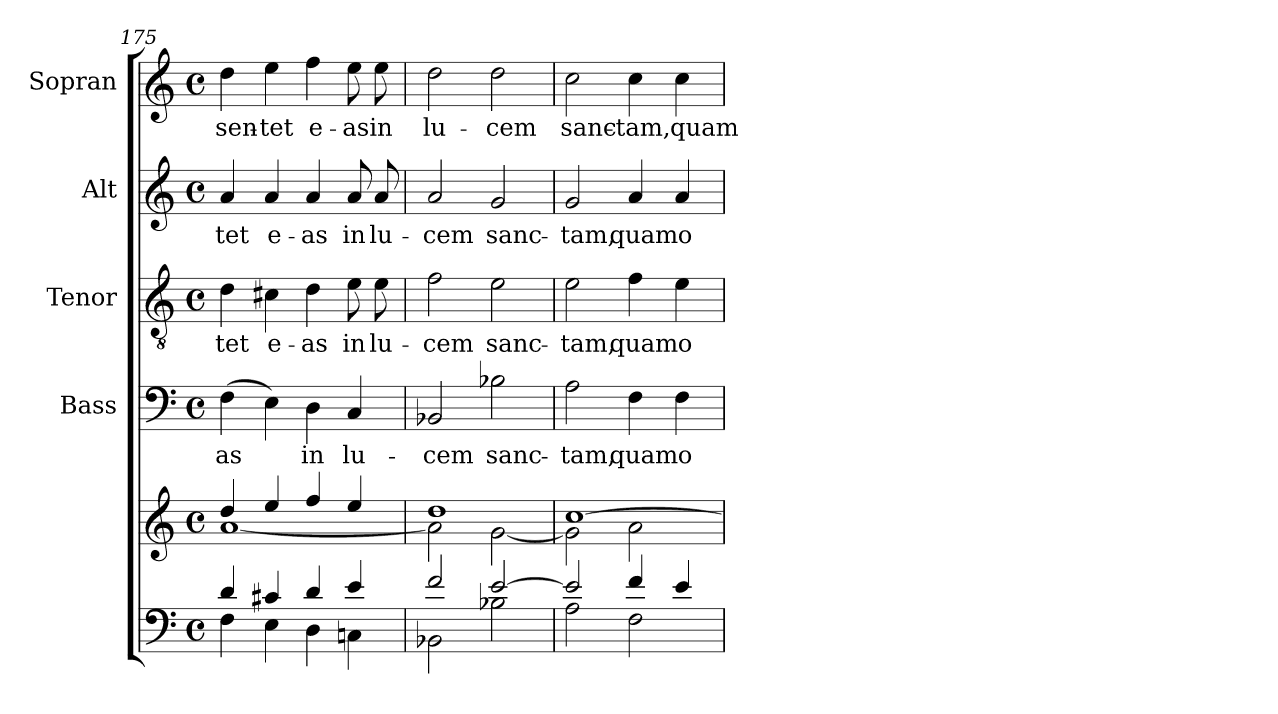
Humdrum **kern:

**kern	**kern	**kern	**text	**kern	**text	**kern	**text	**kern	**text
*part5	*part5	*part4	*part4	*part3	*part3	*part2	*part2	*part1	*part1
*staff6	*staff5	*staff4	*staff4	*staff3	*staff3	*staff2	*staff2	*staff1	*staff1
*	*	*I"Bass	*	*I"Tenor	*	*I"Alt	*	*I"Sopran	*
*	*	*I'B.	*	*I'T.	*	*I'A.	*	*I'S.	*
*clefF4	*clefG2	*clefF4	*	*clefGv2	*	*clefG2	*	*clefG2	*
*k[]	*k[]	*k[]	*	*k[]	*	*k[]	*	*k[]	*
*C:	*C:	*C:	*	*C:	*	*C:	*	*C:	*
*M4/4	*M4/4	*M4/4	*	*M4/4	*	*M4/4	*	*M4/4	*
*met(c)	*met(c)	*met(c)	*	*met(c)	*	*met(c)	*	*met(c)	*
=175	=175	=175	=175	=175	=175	=175	=175	=175	=175
*^	*^	*	*	*	*	*	*	*	*
!	!	!	!	!	!LO:LY:b	!	!LO:LY:b	!	!LO:LY:b	!	!LO:LY:b
4d/	4F\	4dd/	[<1a	(>4F\	-as	4d\	-tet	4a/	-tet	4dd\	-sen-
!	!	!	!	!	!	!	!LO:LY:b	!	!LO:LY:b	!	!LO:LY:b
4c#X/	4E\	4ee/	.	4E\)	.	4c#X\	e-	4a/	e-	4ee\	-tet
!	!	!	!	!	!LO:LY:b	!	!LO:LY:b	!	!LO:LY:b	!	!LO:LY:b
4d/	4D\	4ff/	.	4D\	in	4d\	-as	4a/	-as	4ff\	e-
!	!	!	!	!	!LO:LY:b	!	!LO:LY:b	!	!LO:LY:b	!	!LO:LY:b
4e/	4Cn\	4ee/	.	4C/	lu-	8e\	in	8a/	in	8ee\	-as
!	!	!	!	!	!	!	!LO:LY:b	!	!LO:LY:b	!	!LO:LY:b
.	.	.	.	.	.	8e\	lu-	8a/	lu-	8ee\	in
=176	=176	=176	=176	=176	=176	=176	=176	=176	=176	=176	=176
!	!	!	!	!	!LO:LY:b	!	!LO:LY:b	!	!LO:LY:b	!	!LO:LY:b
2f/	2BB-X\	1dd	2a\]	2BB-X/	-cem	2f\	-cem	2a/	-cem	2dd\	lu-
!	!	!	!	!	!LO:LY:b	!	!LO:LY:b	!	!LO:LY:b	!	!LO:LY:b
[>2e/	2B-X\	.	[<2g\	2B-X\	sanc-	2e\	sanc-	2g/	sanc-	2dd\	-cem
!!LO:PB:g=z
=177	=177	=177	=177	=177	=177	=177	=177	=177	=177	=177	=177
!	!	!	!	!	!LO:LY:b	!	!LO:LY:b	!	!LO:LY:b	!	!LO:LY:b
2e/]	2A\	[>1cc	2g\]	2A\	-tam,	2e\	-tam,	2g/	-tam,	2cc\	sanc-
!	!	!	!	!	!LO:LY:b	!	!LO:LY:b	!	!LO:LY:b	!	!LO:LY:b
4f/	2F\	.	2a\	4F\	quam	4f\	quam	4a/	quam	4cc\	-tam,
!	!	!	!	!	!LO:LY:b	!	!LO:LY:b	!	!LO:LY:b	!	!LO:LY:b
4e/	.	.	.	4F\	o-	4e\	o-	4a/	o-	4cc\	quam
*v	*v	*	*	*	*	*	*	*	*	*	*
*	*v	*v	*	*	*	*	*	*	*	*
=	=	=	=	=	=	=	=	=	=
*-	*-	*-	*-	*-	*-	*-	*-	*-	*-
